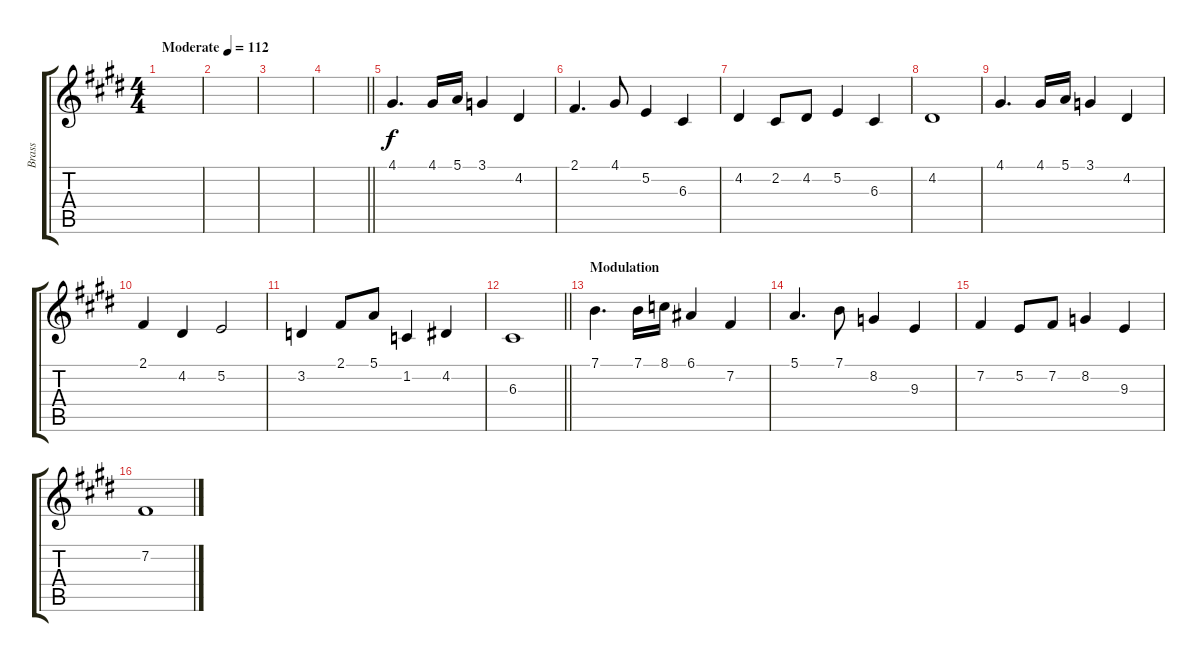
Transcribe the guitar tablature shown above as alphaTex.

\track ("Brass" "Brass") {instrument frenchhorn}
\staff {score tabs}
\tuning (E4 B3 G3 D3 A2 E2) {hide}
\ts (4 4)
\section ("" "")
\tempo (112 "Moderate")
\clef g2
\ks c#minor
|
|
|
\barLineRight lightlight
|
\section ("" "")
4.1.4{d} 4.1.16 5.1.16 3.1.4 4.2.4 |
2.1.4{d} 4.1.8 5.2.4 6.3.4 |
4.2.4 2.2.8 4.2.8 5.2.4 6.3.4 |
4.2.1 |
4.1.4{d} 4.1.16 5.1.16 3.1.4 4.2.4 |
2.1.4 4.2.4 5.2.2 |
3.2.4 2.1.8 5.1.8 1.2.4 4.2.4 |
\barLineRight lightlight
6.3.1 |
\section ("" "Modulation")
7.1.4{d} 7.1.16 8.1.16 6.1.4 7.2.4 |
5.1.4{d} 7.1.8 8.2.4 9.3.4 |
7.2.4 5.2.8 7.2.8 8.2.4 9.3.4 |
7.2.1
